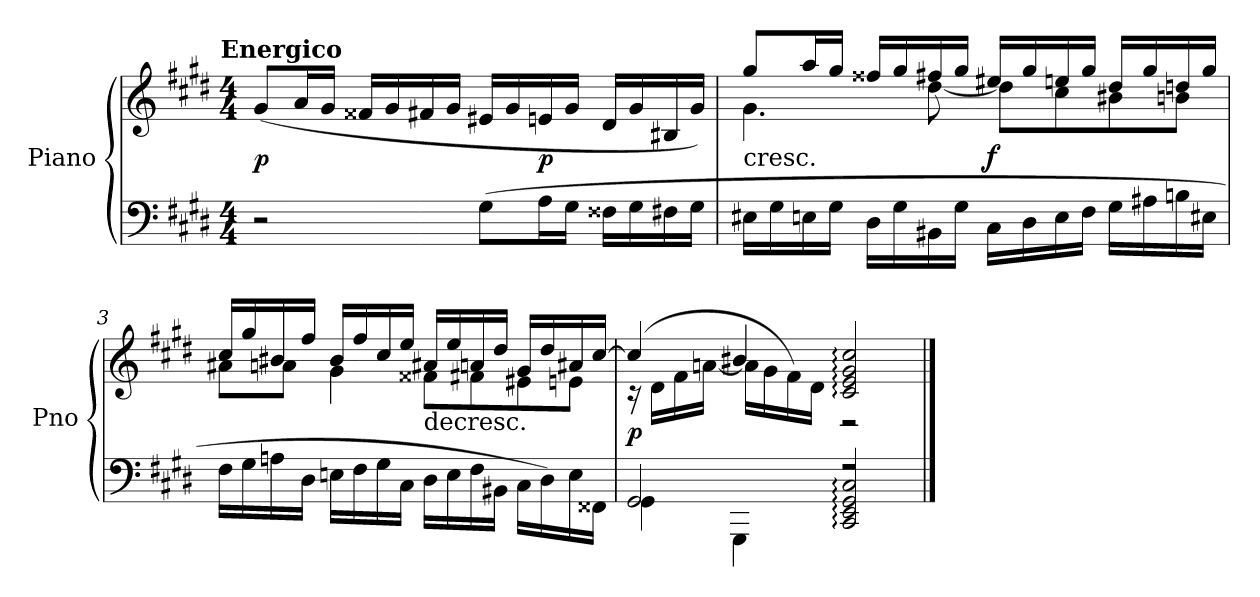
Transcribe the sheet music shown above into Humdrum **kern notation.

**kern	**kern	**dynam
*part1	*part1	*part1
*staff2	*staff1	*staff1/2
*I"Piano	*	*
*I'Pno	*	*
*clefF4	*clefG2	*
*k[f#c#g#d#]	*k[f#c#g#d#]	*
*c#:	*c#:	*
!!LO:TX:omd:t=Energico
*M4/4	*M4/4	*
*MM100	*MM100	*
=1	=1	=1
2r	(8g#/L	p
.	16a/L	.
.	16g#/JJ	.
.	16f##X/LL	.
.	16g#/	.
.	16f#X/	.
.	16g#/JJ	.
(8G#\L	16e#X/LL	.
.	16g#/	.
16A\L	16en/	p
16G#\JJ	16g#/JJ	.
16F##X\LL	16d#/LL	.
16G#\	16g#/	.
16F#X\	16B#X/	.
16G#\JJ	16g#/JJ)	.
=2	=2	=2
*	*^	*
!	!LO:TX:c:t=cresc.	!	!
16E#X\LL	8gg#/L	4.g#\	.
16G#\	.	.	.
16En\	16aa/L	.	.
16G#\JJ	16gg#/JJ	.	.
16D#\LL	16ff##X/LL	.	.
16G#\	16gg#/	.	.
16BB#X\	16ff#X/	[8dd#\	.
16G#\JJ	16gg#/JJ	.	.
16C#\LL	16ee#X/LL	8dd#\L]	f
16D#\	16gg#/	.	.
16E\	16een/	8cc#\	.
16F#\JJ	16gg#/JJ	.	.
16G#\LL	16dd#/LL	8b#X\	.
16A#X\	16gg#/	.	.
16Bn\	16ddn/	8bn\J	.
16E#X\JJ	16gg#/JJ	.	.
=3	=3	=3	=3
16F#\LL	16cc#/LL	8a#X\L	.
16G#\	16gg#/	.	.
16An\	16b#X/	8an\J	.
16D#\JJ	16ff#/JJ	.	.
16En\LL	16b#/LL	4g#\	.
16F#\	16ff#/	.	.
16G#\	16cc#/	.	.
16C#\JJ	16ee/JJ	.	.
!	!LO:TX:c:t=decresc.	!	!
16D#\LL	16a#X/LL	8f##X\L	.
16E\	16ee/	.	.
16F#\	16an/	8f#X\	.
16BB#X\JJ	16dd#/JJ	.	.
16C#\LL	16g#/LL	8e#X\	.
16D#\)	16dd#/	.	.
16E\	16a#X/	8en\J	.
16FF##X\JJ	[16cc#/JJ	.	.
=4	=4	=4	=4
*	*MM80	*	*
*^	*	*	*
2GG#/	4GG#\	(4cc#/]	16r	p
.	.	.	16d#\LL	.
.	.	.	16f#\	.
.	.	.	[16an\JJ	.
.	4GGG#\	4b#X/	16a\LL]	.
.	.	.	16g#\	.
.	.	.	16f#\)	.
.	.	.	16d#\JJ	.
2r	2CC#:/ 2EE:/ 2GG#:/ 2C#:/	2c#:/ 2e:/ 2g#:/ 2cc#:/	2r	.
*v	*v	*	*	*
*	*v	*v	*
==	==	==
*-	*-	*-
